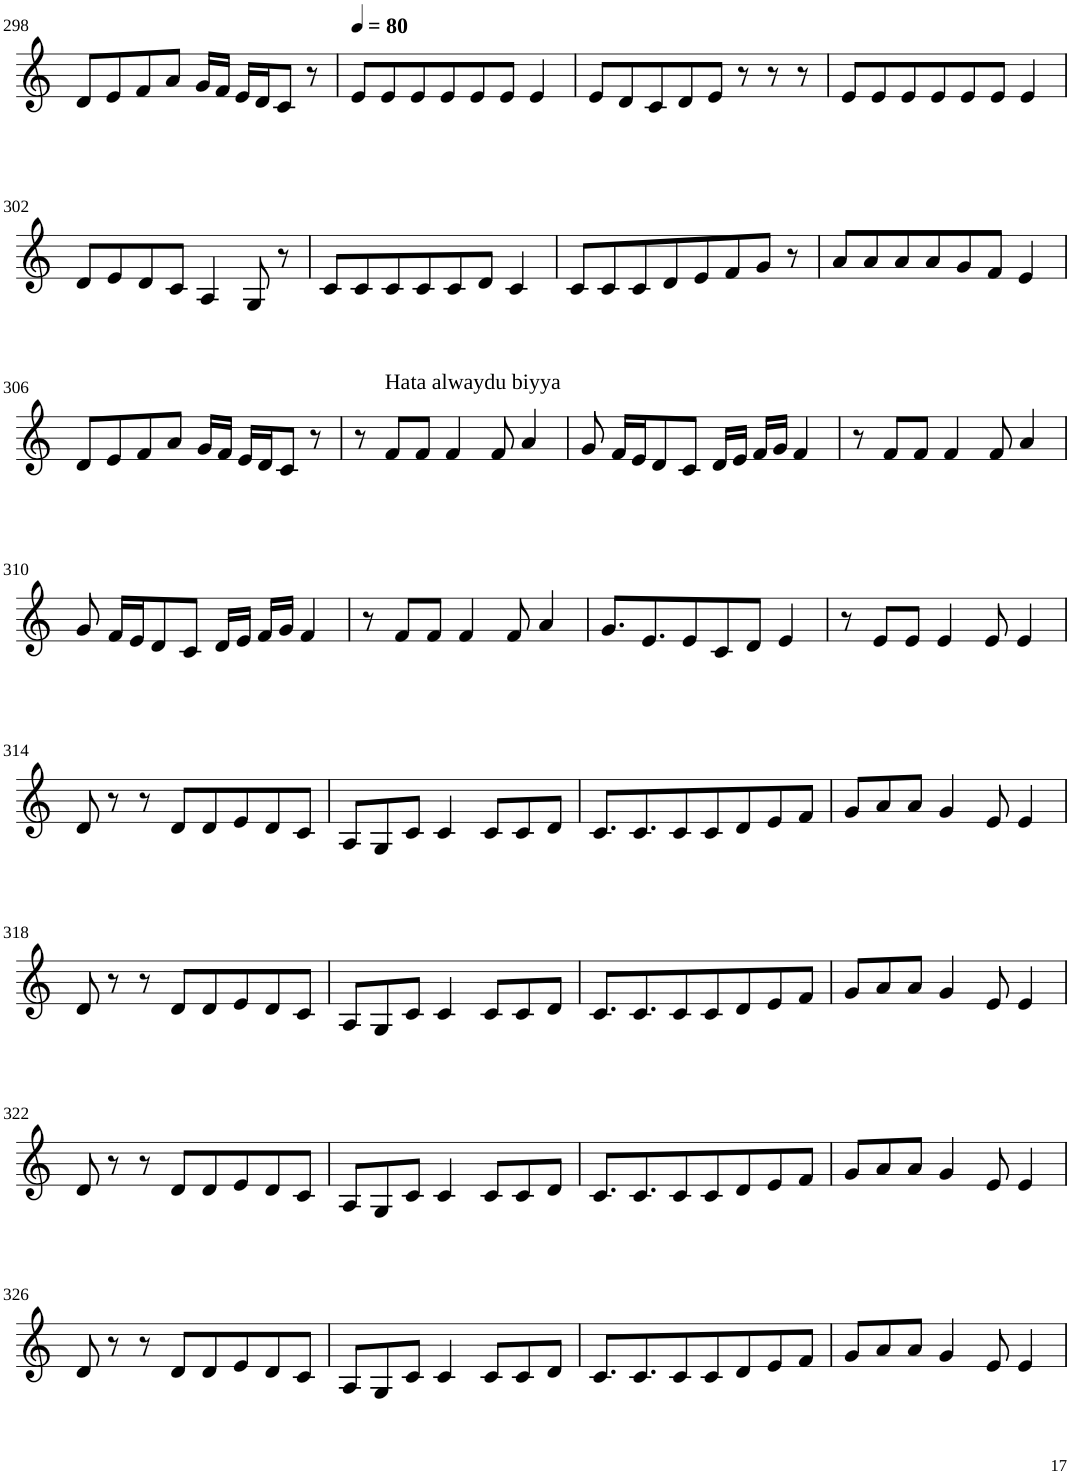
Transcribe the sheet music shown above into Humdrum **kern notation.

**kern
*part1
*staff1
*I"Violin
!!LO:PB:g=z
*clefG2
*k[]
*M8/8
=298
8d/L
8e/
8f/
8a/J
16g/LL
16f/JJ
16e/LL
16d/J
8c/J
8r
=299
*MM80
8e/L
8e/
8e/
8e/
8e/
8e/J
4e/
=300
8e/L
8d/
8c/
8d/
8e/J
8r
8r
8r
=301
8e/L
8e/
8e/
8e/
8e/
8e/J
4e/
!!LO:LB:g=z
=302
8d/L
8e/
8d/
8c/J
4A/
8G/
8r
=303
8c/L
8c/
8c/
8c/
8c/
8d/J
4c/
=304
8c/L
8c/
8c/
8d/
8e/
8f/
8g/J
8r
=305
8a/L
8a/
8a/
8a/
8g/
8f/J
4e/
!!LO:LB:g=z
=306
8d/L
8e/
8f/
8a/J
16g/LL
16f/JJ
16e/LL
16d/J
8c/J
8r
=307
8r
!LO:TX:a:t=Hata alwaydu biyya
8f/L
8f/J
4f/
8f/
4a/
=308
8g/
16f/LL
16e/J
8d/
8c/J
16d/LL
16e/JJ
16f/LL
16g/JJ
4f/
=309
8r
8f/L
8f/J
4f/
8f/
4a/
!!LO:LB:g=z
=310
8g/
16f/LL
16e/J
8d/
8c/J
16d/LL
16e/JJ
16f/LL
16g/JJ
4f/
=311
8r
8f/L
8f/J
4f/
8f/
4a/
=312
8.g/L
8.e/
8e/
8c/
8d/J
4e/
=313
8r
8e/L
8e/J
4e/
8e/
4e/
!!LO:LB:g=z
=314
8d/
8r
8r
8d/L
8d/
8e/
8d/
8c/J
=315
8A/L
8G/
8c/J
4c/
8c/L
8c/
8d/J
=316
8.c/L
8.c/
8c/
8c/
8d/
8e/
8f/J
=317
8g/L
8a/
8a/J
4g/
8e/
4e/
!!LO:LB:g=z
=318
8d/
8r
8r
8d/L
8d/
8e/
8d/
8c/J
=319
8A/L
8G/
8c/J
4c/
8c/L
8c/
8d/J
=320
8.c/L
8.c/
8c/
8c/
8d/
8e/
8f/J
=321
8g/L
8a/
8a/J
4g/
8e/
4e/
!!LO:LB:g=z
=322
8d/
8r
8r
8d/L
8d/
8e/
8d/
8c/J
=323
8A/L
8G/
8c/J
4c/
8c/L
8c/
8d/J
=324
8.c/L
8.c/
8c/
8c/
8d/
8e/
8f/J
=325
8g/L
8a/
8a/J
4g/
8e/
4e/
!!LO:LB:g=z
=326
8d/
8r
8r
8d/L
8d/
8e/
8d/
8c/J
=327
8A/L
8G/
8c/J
4c/
8c/L
8c/
8d/J
=328
8.c/L
8.c/
8c/
8c/
8d/
8e/
8f/J
=329
8g/L
8a/
8a/J
4g/
8e/
4e/
=
*-
